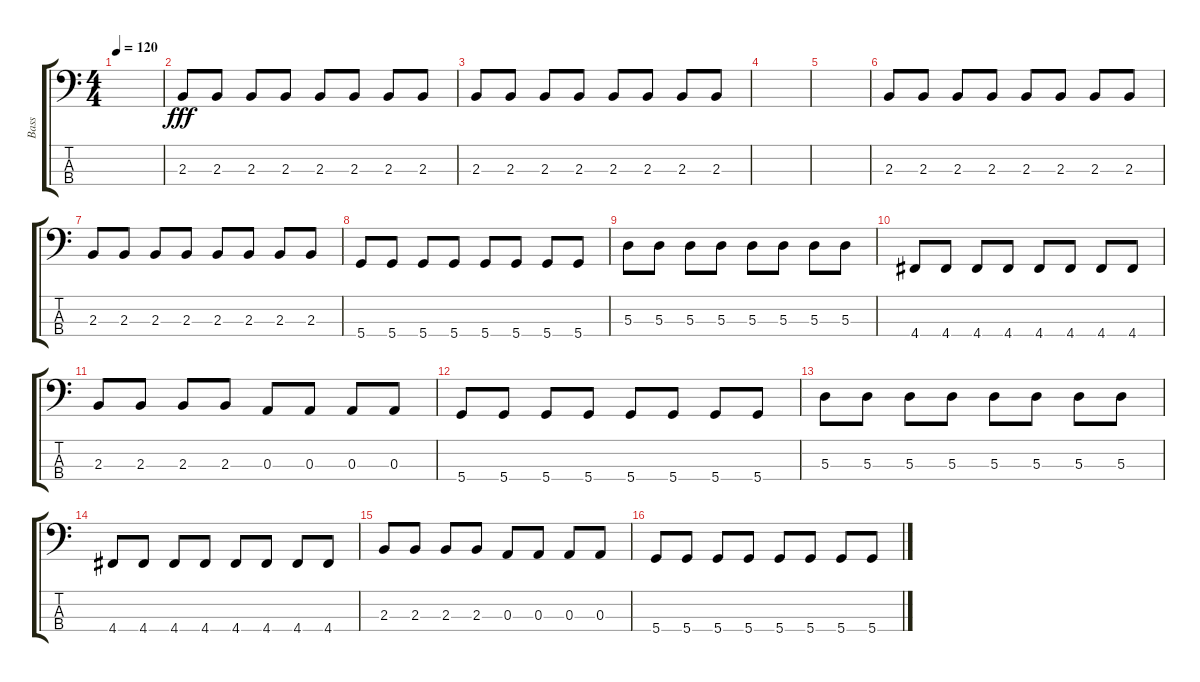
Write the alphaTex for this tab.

\track ("Bass" "Bass") {instrument electricbasspick}
\staff {score tabs}
\tuning (G2 D2 A1 D1) {hide}
\ts (4 4)
\tempo 120
\clef f4
\ks c
|
2.3.8{dy fff} 2.3.8 2.3.8 2.3.8 2.3.8 2.3.8 2.3.8 2.3.8 |
2.3.8 2.3.8 2.3.8 2.3.8 2.3.8 2.3.8 2.3.8 2.3.8 |
|
|
2.3.8 2.3.8 2.3.8 2.3.8 2.3.8 2.3.8 2.3.8 2.3.8 |
2.3.8 2.3.8 2.3.8 2.3.8 2.3.8 2.3.8 2.3.8 2.3.8 |
5.4.8 5.4.8 5.4.8 5.4.8 5.4.8 5.4.8 5.4.8 5.4.8 |
5.3.8 5.3.8 5.3.8 5.3.8 5.3.8 5.3.8 5.3.8 5.3.8 |
4.4.8 4.4.8 4.4.8 4.4.8 4.4.8 4.4.8 4.4.8 4.4.8 |
2.3.8 2.3.8 2.3.8 2.3.8 0.3.8 0.3.8 0.3.8 0.3.8 |
5.4.8 5.4.8 5.4.8 5.4.8 5.4.8 5.4.8 5.4.8 5.4.8 |
5.3.8 5.3.8 5.3.8 5.3.8 5.3.8 5.3.8 5.3.8 5.3.8 |
4.4.8 4.4.8 4.4.8 4.4.8 4.4.8 4.4.8 4.4.8 4.4.8 |
2.3.8 2.3.8 2.3.8 2.3.8 0.3.8 0.3.8 0.3.8 0.3.8 |
5.4.8 5.4.8 5.4.8 5.4.8 5.4.8 5.4.8 5.4.8 5.4.8
